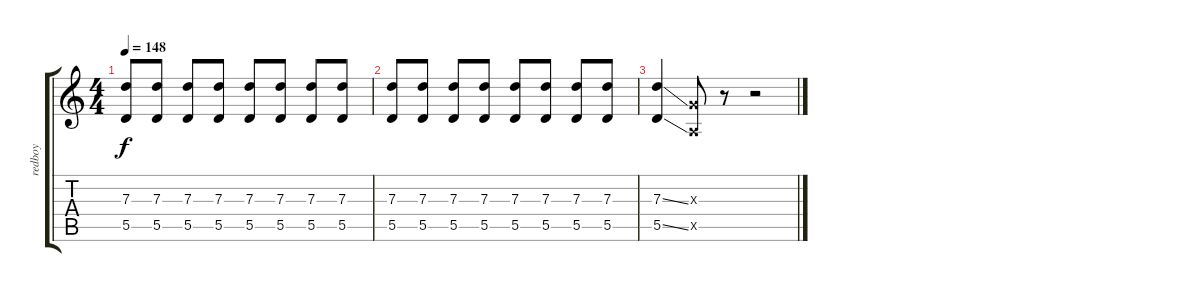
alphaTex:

\track ("redboy" "redboy") {instrument acousticguitarsteel}
\staff {score tabs}
\tuning (E4 B3 G3 D3 A2 E2) {hide}
\ts (4 4)
\tempo 148
\clef g2
\ks c
(7.3 5.5).8{dy f} (7.3 5.5).8 (7.3 5.5).8 (7.3 5.5).8 (7.3 5.5).8 (7.3 5.5).8 (7.3 5.5).8 (7.3 5.5).8 |
(7.3 5.5).8 (7.3 5.5).8 (7.3 5.5).8 (7.3 5.5).8 (7.3 5.5).8 (7.3 5.5).8 (7.3 5.5).8 (7.3 5.5).8 |
(7.3{ss} 5.5{ss}).4 (0.3{x} 0.5{x}).8 r.8 r.2
